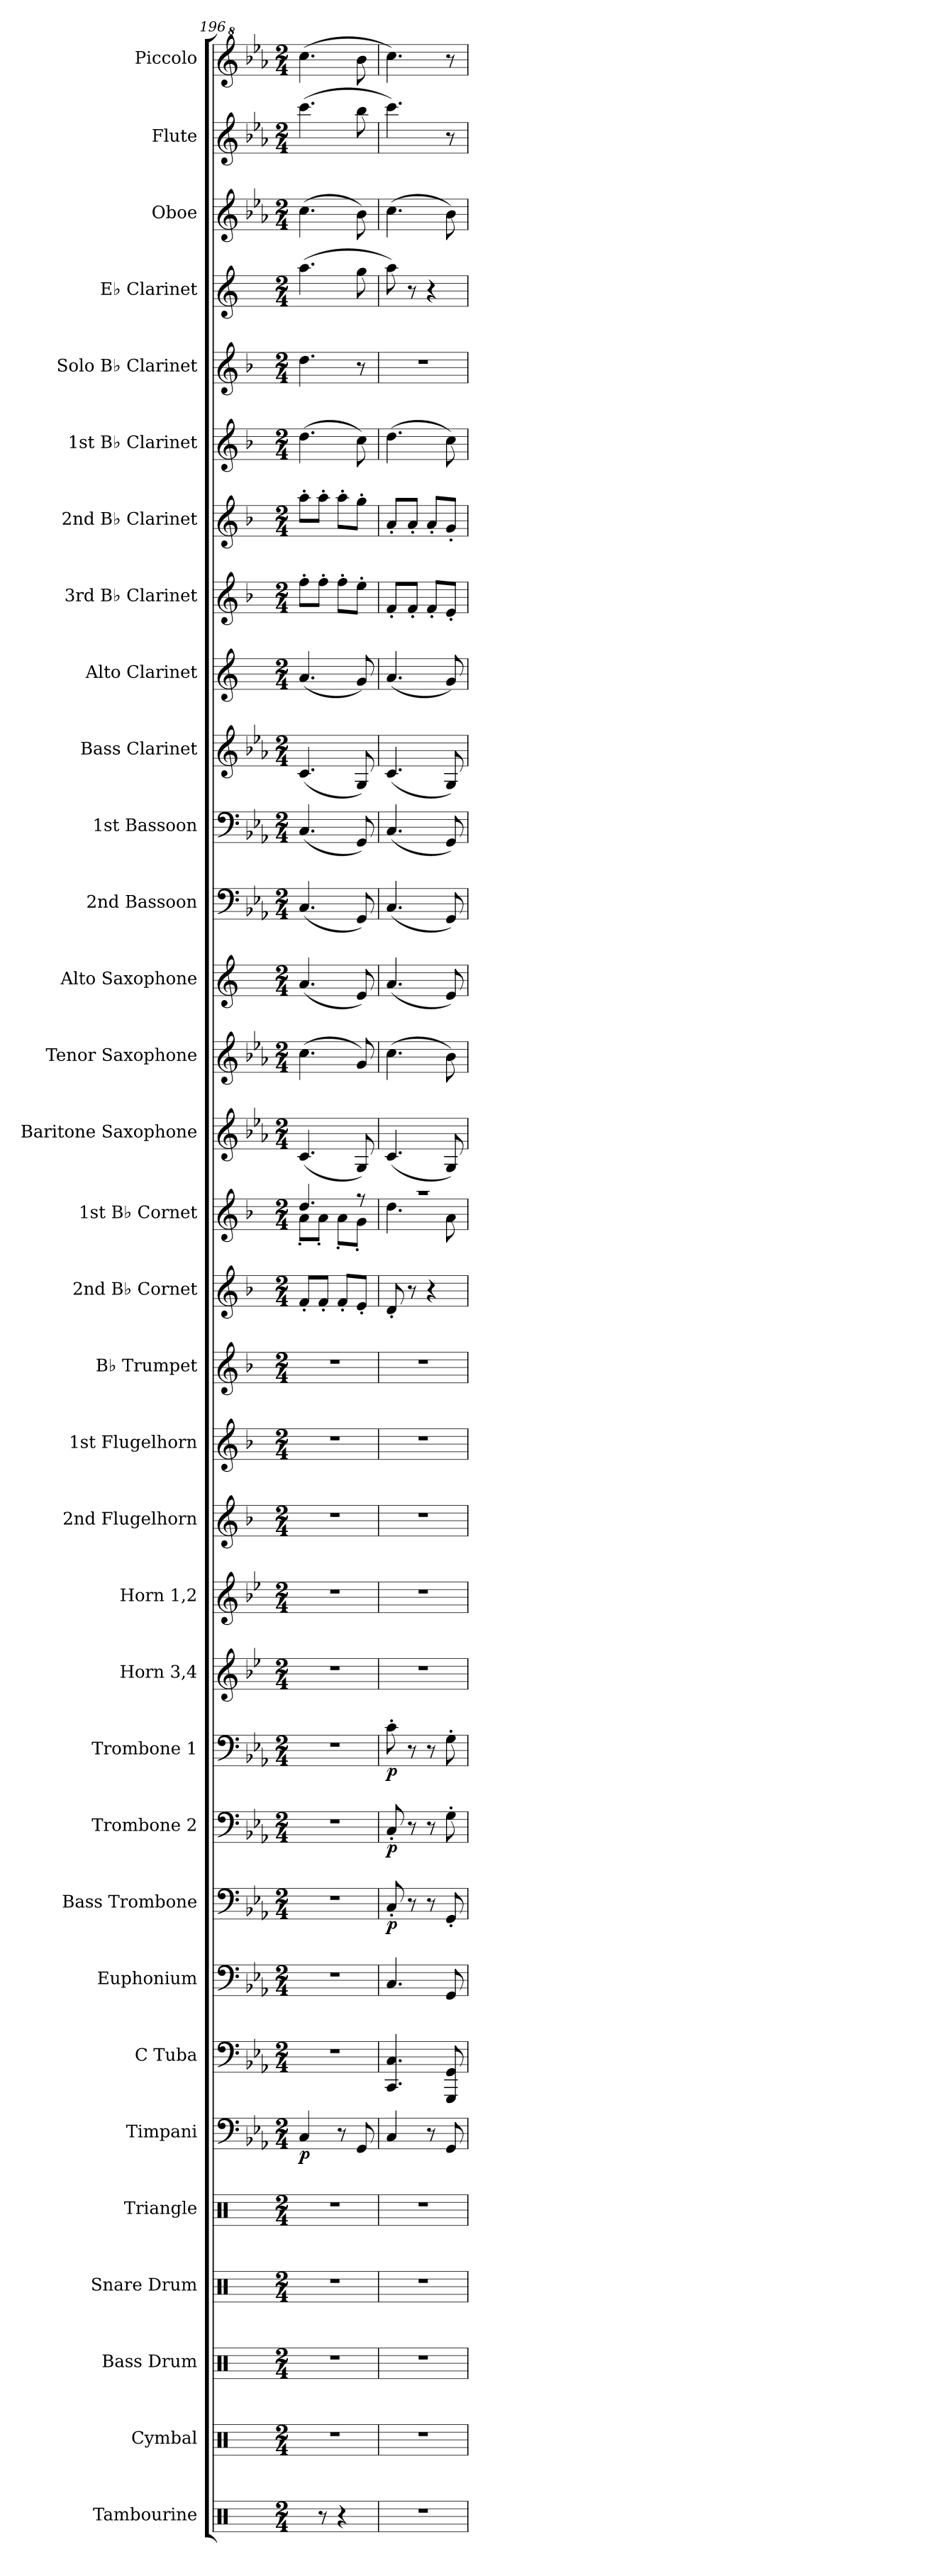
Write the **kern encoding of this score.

**kern	**kern	**kern	**kern	**kern	**kern	**dynam	**kern	**kern	**kern	**dynam	**kern	**dynam	**kern	**dynam	**kern	**kern	**kern	**kern	**kern	**kern	**kern	**kern	**kern	**kern	**kern	**kern	**kern	**kern	**kern	**kern	**kern	**kern	**kern	**kern	**kern	**kern
*part33	*part32	*part31	*part30	*part29	*part28	*part28	*part27	*part26	*part25	*part25	*part24	*part24	*part23	*part23	*part22	*part21	*part20	*part19	*part18	*part17	*part16	*part15	*part14	*part13	*part12	*part11	*part10	*part9	*part8	*part7	*part6	*part5	*part4	*part3	*part2	*part1
*staff33	*staff32	*staff31	*staff30	*staff29	*staff28	*staff28	*staff27	*staff26	*staff25	*staff25	*staff24	*staff24	*staff23	*staff23	*staff22	*staff21	*staff20	*staff19	*staff18	*staff17	*staff16	*staff15	*staff14	*staff13	*staff12	*staff11	*staff10	*staff9	*staff8	*staff7	*staff6	*staff5	*staff4	*staff3	*staff2	*staff1
*I"Tambourine	*I"Cymbal	*I"Bass Drum	*I"Snare Drum	*I"Triangle	*I"Timpani	*	*I"C Tuba	*I"Euphonium	*I"Bass Trombone	*	*I"Trombone 2	*	*I"Trombone 1	*	*I"Horn 3,4	*I"Horn 1,2	*I"2nd Flugelhorn	*I"1st Flugelhorn	*I"B♭ Trumpet	*I"2nd B♭ Cornet	*I"1st B♭ Cornet	*I"Baritone Saxophone	*I"Tenor Saxophone	*I"Alto Saxophone	*I"2nd Bassoon	*I"1st Bassoon	*I"Bass Clarinet	*I"Alto Clarinet	*I"3rd B♭ Clarinet	*I"2nd B♭ Clarinet	*I"1st B♭ Clarinet	*I"Solo B♭ Clarinet	*I"E♭ Clarinet	*I"Oboe	*I"Flute	*I"Piccolo
*I'Tamb.	*I'Cym.	*I'B. Dr.	*I'Sn. Dr.	*I'Trgl.	*I'Timp.	*	*I'C Tu.	*I'Eu.	*I'B. Trb.	*	*I'Trb. 2	*	*I'Trb. 1	*	*I'Hn. 3,4	*I'Hn. 1,2	*I'2nd Flghn.	*I'1st Flghn.	*I'B♭ Tpt.	*I'2nd B♭ Cnt.	*I'1st B♭ Cnt.	*I'Bar. Sax.	*I'T. Sax.	*I'A. Sax.	*I'2nd Bsn.	*I'1st Bsn.	*I'B. Cl.	*I'A. Cl.	*I'3rd B♭ Cl.	*I'2nd B♭ Cl.	*I'1st B♭ Cl.	*I'Solo B♭ Cl.	*I'E♭ Cl.	*I'Ob.	*I'Fl.	*I'Picc.
*clefX	*clefX	*clefX	*clefX	*clefX	*clefF4	*	*clefF4	*clefF4	*clefF4	*	*clefF4	*	*clefF4	*	*clefG2	*clefG2	*clefG2	*clefG2	*clefG2	*clefG2	*clefG2	*clefG2	*clefG2	*clefG2	*clefF4	*clefF4	*clefG2	*clefG2	*clefG2	*clefG2	*clefG2	*clefG2	*clefG2	*clefG2	*clefG2	*clefG^2
*	*	*	*	*	*	*	*	*	*	*	*	*	*	*	*ITrd4c7	*ITrd4c7	*ITrd1c2	*ITrd1c2	*ITrd1c2	*ITrd1c2	*ITrd1c2	*ITrd12c21	*ITrd8c14	*ITrd5c9	*	*	*ITrd8c14	*ITrd5c9	*ITrd1c2	*ITrd1c2	*ITrd1c2	*ITrd1c2	*ITrd-2c-3	*	*	*ITrd-7c-12
*k[]	*k[]	*k[]	*k[]	*k[]	*k[b-e-a-]	*	*k[b-e-a-]	*k[b-e-a-]	*k[b-e-a-]	*	*k[b-e-a-]	*	*k[b-e-a-]	*	*k[b-e-a-]	*k[b-e-a-]	*k[b-e-a-]	*k[b-e-a-]	*k[b-e-a-]	*k[b-e-a-]	*k[b-e-a-]	*k[b-e-a-]	*k[b-e-a-]	*k[b-e-a-]	*k[b-e-a-]	*k[b-e-a-]	*k[b-e-a-]	*k[b-e-a-]	*k[b-e-a-]	*k[b-e-a-]	*k[b-e-a-]	*k[b-e-a-]	*k[b-e-a-]	*k[b-e-a-]	*k[b-e-a-]	*k[b-e-a-]
*C:	*C:	*C:	*C:	*C:	*E-:	*	*E-:	*E-:	*E-:	*	*E-:	*	*E-:	*	*E-:	*E-:	*E-:	*E-:	*E-:	*E-:	*E-:	*E-:	*E-:	*E-:	*E-:	*E-:	*E-:	*E-:	*E-:	*E-:	*E-:	*E-:	*E-:	*E-:	*E-:	*E-:
*M2/4	*M2/4	*M2/4	*M2/4	*M2/4	*M2/4	*	*M2/4	*M2/4	*M2/4	*	*M2/4	*	*M2/4	*	*M2/4	*M2/4	*M2/4	*M2/4	*M2/4	*M2/4	*M2/4	*M2/4	*M2/4	*M2/4	*M2/4	*M2/4	*M2/4	*M2/4	*M2/4	*M2/4	*M2/4	*M2/4	*M2/4	*M2/4	*M2/4	*M2/4
=196	=196	=196	=196	=196	=196	=196	=196	=196	=196	=196	=196	=196	=196	=196	=196	=196	=196	=196	=196	=196	=196	=196	=196	=196	=196	=196	=196	=196	=196	=196	=196	=196	=196	=196	=196	=196
*	*	*	*	*	*	*	*	*	*	*	*	*	*	*	*	*	*	*	*	*	*^	*	*	*	*	*	*	*	*	*	*	*	*	*	*	*
!	!	!	!	!	!	!LO:DY:b	!	!	!	!	!	!	!	!	!	!	!	!	!	!	!	!	!	!	!	!	!	!	!	!	!	!	!	!	!	!	!
8R\	2r	2r	2r	2r	4C/	p	2r	2r	2r	.	2r	.	2r	.	2r	2r	2r	2r	2r	8e-'/L	4.cc/	8g'\L	(4.C/	(4.c\	(4.c/	(4.C/	(4.C/	(4.C/	(4.c/	8ee-'\L	8gg'\L	(4.cc\	4.cc\	(4.ccc\	(4.cc\	(4.ccc\	(4.cccc\
8r	.	.	.	.	.	.	.	.	.	.	.	.	.	.	.	.	.	.	.	8e-'/J	.	8g'\J	.	.	.	.	.	.	.	8ee-'\J	8gg'\J	.	.	.	.	.	.
4r	.	.	.	.	8r	.	.	.	.	.	.	.	.	.	.	.	.	.	.	8e-'/L	.	8g'\L	.	.	.	.	.	.	.	8ee-'\L	8gg'\L	.	.	.	.	.	.
.	.	.	.	.	8GG/	.	.	.	.	.	.	.	.	.	.	.	.	.	.	8d'/J	8r	8f'\J	8GG/)	8G/)	8G/)	8GG/)	8GG/)	8GG/)	8B-/)	8dd'\J	8ff'\J	8b-\)	8r	8bb-\	8b-\)	8bb-\	8bbb-\
!!LO:PB:g=z
=197	=197	=197	=197	=197	=197	=197	=197	=197	=197	=197	=197	=197	=197	=197	=197	=197	=197	=197	=197	=197	=197	=197	=197	=197	=197	=197	=197	=197	=197	=197	=197	=197	=197	=197	=197	=197	=197
!	!	!	!	!	!	!	!	!	!	!LO:DY:b	!	!LO:DY:b	!	!LO:DY:b	!	!	!	!	!	!	!	!	!	!	!	!	!	!	!	!	!	!	!	!	!	!	!
2r	2r	2r	2r	2r	4C/	.	4.CC/ 4.C/	4.C/	8C'/	p	8C'/	p	8c'\	p	2r	2r	2r	2r	2r	8c'/	2r	4.cc\	(4.C/	(4.c\	(4.c/	(4.C/	(4.C/	(4.C/	(4.c/	8e-'/L	8g'/L	(4.cc\	2r	8ccc\)	(4.cc\	4.ccc\)	4.cccc\)
.	.	.	.	.	.	.	.	.	8r	.	8r	.	8r	.	.	.	.	.	.	8r	.	.	.	.	.	.	.	.	.	8e-'/J	8g'/J	.	.	8r	.	.	.
.	.	.	.	.	8r	.	.	.	8r	.	8r	.	8r	.	.	.	.	.	.	4r	.	.	.	.	.	.	.	.	.	8e-'/L	8g'/L	.	.	4r	.	.	.
.	.	.	.	.	8GG/	.	8GGG/ 8GG/	8GG/	8GG'/	.	8G'\	.	8G'\	.	.	.	.	.	.	.	.	8g\	8GG/)	8B-\)	8G/)	8GG/)	8GG/)	8GG/)	8B-/)	8d'/J	8f'/J	8b-\)	.	.	8b-\)	8r	8r
*	*	*	*	*	*	*	*	*	*	*	*	*	*	*	*	*	*	*	*	*	*v	*v	*	*	*	*	*	*	*	*	*	*	*	*	*	*	*
=	=	=	=	=	=	=	=	=	=	=	=	=	=	=	=	=	=	=	=	=	=	=	=	=	=	=	=	=	=	=	=	=	=	=	=	=
*-	*-	*-	*-	*-	*-	*-	*-	*-	*-	*-	*-	*-	*-	*-	*-	*-	*-	*-	*-	*-	*-	*-	*-	*-	*-	*-	*-	*-	*-	*-	*-	*-	*-	*-	*-	*-
